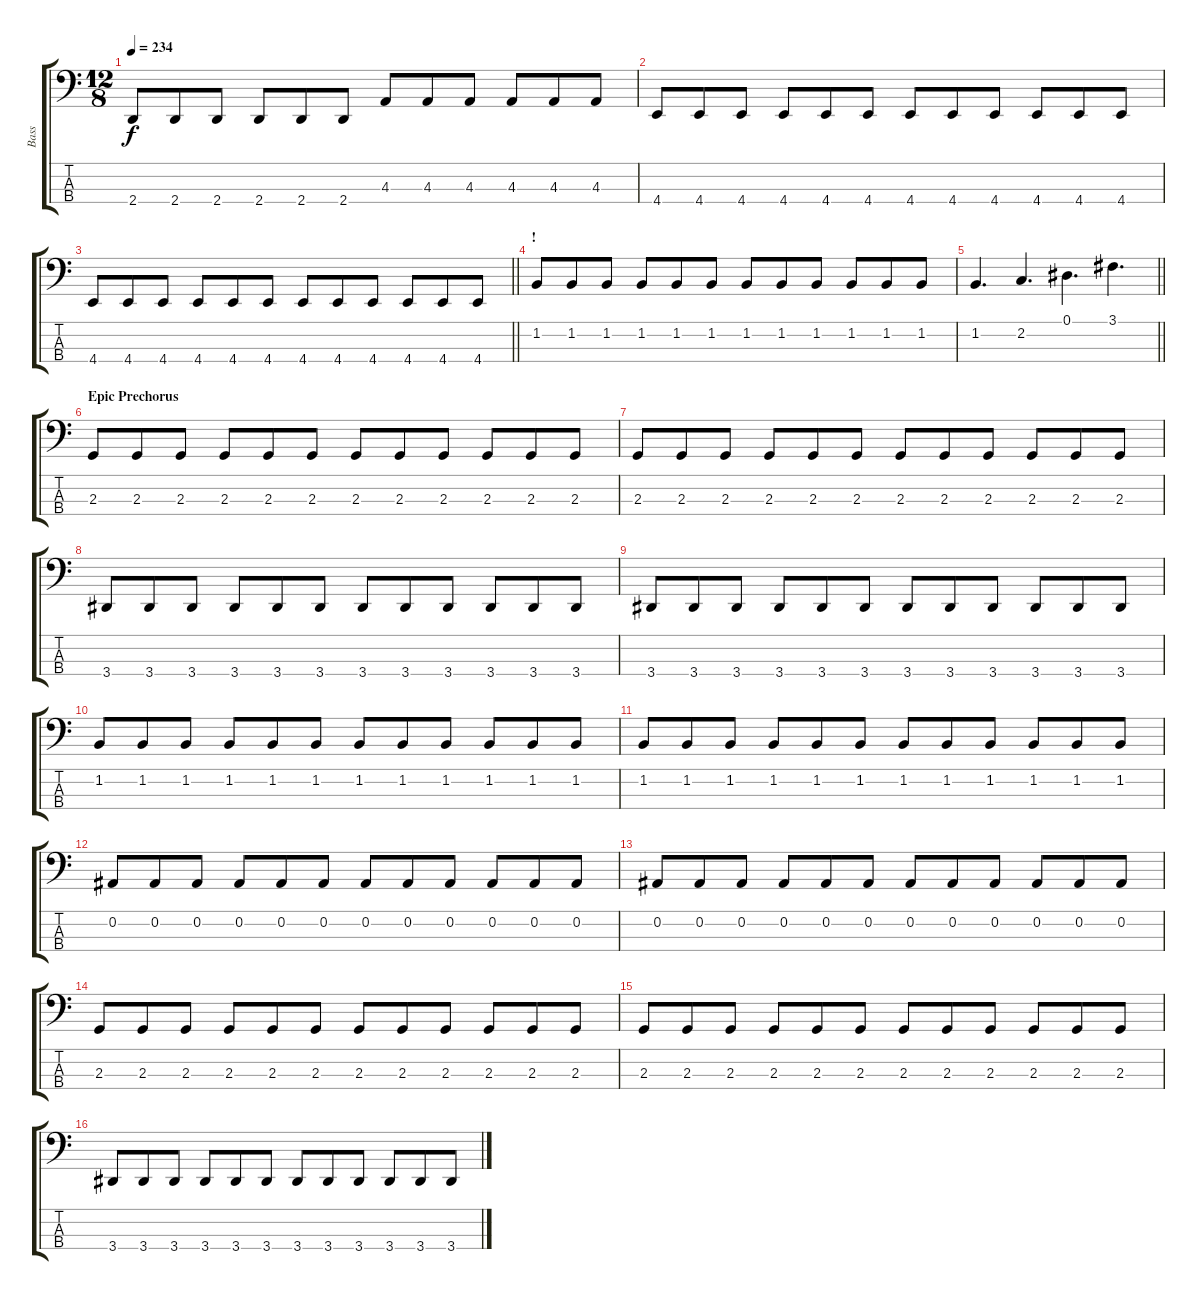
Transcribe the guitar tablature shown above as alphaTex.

\track ("Bass" "Bass") {instrument electricbasspick}
\staff {score tabs}
\tuning (Eb2 Bb1 F1 C1) {hide}
\ts (12 8)
\tempo 234
\clef f4
\ks c
2.4.8{dy f} 2.4.8 2.4.8 2.4.8 2.4.8 2.4.8 4.3.8 4.3.8 4.3.8 4.3.8 4.3.8 4.3.8 |
4.4.8 4.4.8 4.4.8 4.4.8 4.4.8 4.4.8 4.4.8 4.4.8 4.4.8 4.4.8 4.4.8 4.4.8 |
\barLineRight lightlight
4.4.8 4.4.8 4.4.8 4.4.8 4.4.8 4.4.8 4.4.8 4.4.8 4.4.8 4.4.8 4.4.8 4.4.8 |
\section ("" "!")
1.2.8 1.2.8 1.2.8 1.2.8 1.2.8 1.2.8 1.2.8 1.2.8 1.2.8 1.2.8 1.2.8 1.2.8 |
\barLineRight lightlight
1.2.4{d} 2.2.4{d} 0.1.4{d} 3.1.4{d} |
\section ("" "Epic Prechorus")
2.3.8 2.3.8 2.3.8 2.3.8 2.3.8 2.3.8 2.3.8 2.3.8 2.3.8 2.3.8 2.3.8 2.3.8 |
2.3.8 2.3.8 2.3.8 2.3.8 2.3.8 2.3.8 2.3.8 2.3.8 2.3.8 2.3.8 2.3.8 2.3.8 |
3.4.8 3.4.8 3.4.8 3.4.8 3.4.8 3.4.8 3.4.8 3.4.8 3.4.8 3.4.8 3.4.8 3.4.8 |
3.4.8 3.4.8 3.4.8 3.4.8 3.4.8 3.4.8 3.4.8 3.4.8 3.4.8 3.4.8 3.4.8 3.4.8 |
1.2.8 1.2.8 1.2.8 1.2.8 1.2.8 1.2.8 1.2.8 1.2.8 1.2.8 1.2.8 1.2.8 1.2.8 |
1.2.8 1.2.8 1.2.8 1.2.8 1.2.8 1.2.8 1.2.8 1.2.8 1.2.8 1.2.8 1.2.8 1.2.8 |
0.2.8 0.2.8 0.2.8 0.2.8 0.2.8 0.2.8 0.2.8 0.2.8 0.2.8 0.2.8 0.2.8 0.2.8 |
0.2.8 0.2.8 0.2.8 0.2.8 0.2.8 0.2.8 0.2.8 0.2.8 0.2.8 0.2.8 0.2.8 0.2.8 |
2.3.8 2.3.8 2.3.8 2.3.8 2.3.8 2.3.8 2.3.8 2.3.8 2.3.8 2.3.8 2.3.8 2.3.8 |
2.3.8 2.3.8 2.3.8 2.3.8 2.3.8 2.3.8 2.3.8 2.3.8 2.3.8 2.3.8 2.3.8 2.3.8 |
3.4.8 3.4.8 3.4.8 3.4.8 3.4.8 3.4.8 3.4.8 3.4.8 3.4.8 3.4.8 3.4.8 3.4.8
